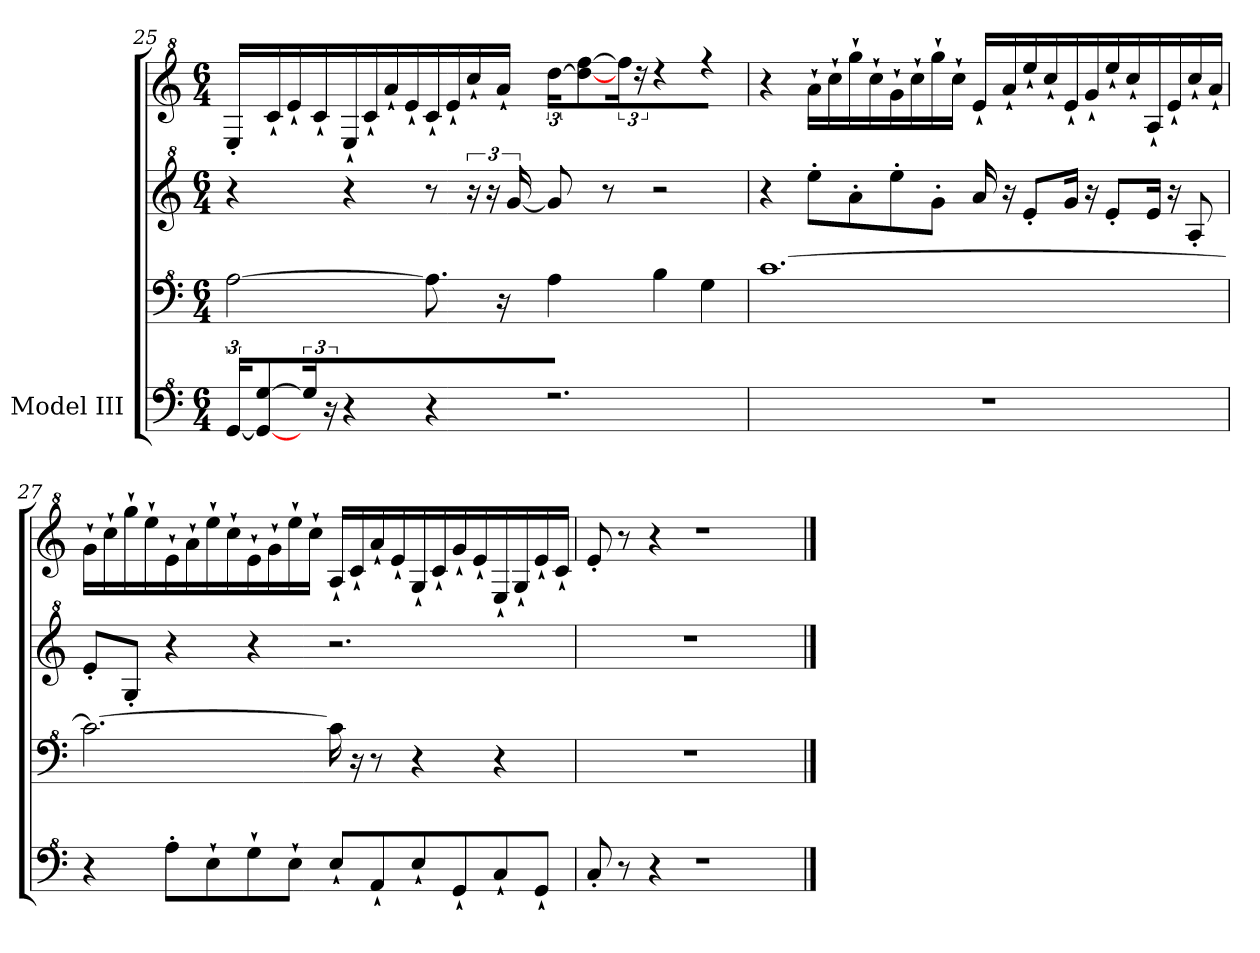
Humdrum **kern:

**kern	**kern	**kern	**kern
*part1	*part1	*part1	*part1
*staff4	*staff3	*staff2	*staff1
*I"Model III	*	*	*
!!LO:LB:g=z
*clefF^4	*clefF^4	*clefG^2	*clefG^2
*k[]	*k[]	*k[]	*k[]
*M6/4	*M6/4	*M6/4	*M6/4
*MM68	*MM68	*MM68	*MM68
=25	=25	=25	=25
[24G/LL	[2a\	4r	16e'/LL
8G/_ [8g/	.	.	.
.	.	.	16cc`/
.	.	.	16ee`/
24g/JJ]	.	.	.
.	.	.	16cc`/
24r	.	.	.
4r	.	4r	16e`/
.	.	.	16cc`/
.	.	.	16aa`/
.	.	.	16ee`/
4r	8.a\]	8r	16cc`/
.	.	.	16ee`/
.	.	24r	16ccc`/
.	.	24r	.
*	*	*	*MM58
.	16r	.	16aa`/JJ
.	.	[24gg/	.
2.r	4a\	8gg/]	[24ddd\LL
.	.	.	8ddd\_ [8fff\
.	.	8r	.
.	.	.	24fff\JJ]
.	.	.	24r
*	*	*	*MM55
.	4b\	2r	4r
*	*	*	*MM46
.	4g\	.	4r
=26	=26	=26	=26
*	*	*	*MM40
1.r	[1.cc	4r	4r
*	*	*	*MM76
.	.	8eee'\L	16aa`\LL
*	*	*	*MM78
.	.	.	16ccc`\
*	*	*	*MM80
.	.	8aa'\	16ggg`\
.	.	.	16ccc`\
.	.	8eee'\	16gg`\
.	.	.	16ccc`\
.	.	8gg'\J	16ggg`\
.	.	.	16ccc`\JJ
.	.	16aa/	16ee`/LL
.	.	16r	16aa`/
.	.	8ee'/L	16eee`/
.	.	.	16ccc`/
.	.	16gg/Jk	16ee`/
.	.	16r	16gg`/
.	.	8ee'/L	16eee`/
.	.	.	16ccc`/
*	*	*	*MM76
.	.	16ee/Jk	16a`/
.	.	16r	16ee`/
.	.	8a'/	16ccc`/
.	.	.	16aa`/JJ
!!LO:LB:g=z
=27	=27	=27	=27
4r	2.cc\_	8ee'/L	16gg`\LL
.	.	.	16ccc`\
.	.	8g'/J	16ggg`\
.	.	.	16eee`\
*	*	*	*MM74
8a'\L	.	4r	16ee`\
.	.	.	16aa`\
8e`\	.	.	16eee`\
.	.	.	16ccc`\
*	*	*	*MM72
8g`\	.	4r	16ee`\
.	.	.	16gg`\
8e`\J	.	.	16eee`\
.	.	.	16ccc`\JJ
*	*	*	*MM70
8e`/L	16cc\]	2.r	16a`/LL
.	16r	.	16cc`/
8A`/	8r	.	16aa`/
.	.	.	16ee`/
*	*	*	*MM66
8e`/	4r	.	16g`/
.	.	.	16cc`/
8G`/	.	.	16gg`/
.	.	.	16ee`/
*	*	*	*MM60
8c`/	4r	.	16e`/
.	.	.	16g`/
*	*	*	*MM50
8G`/J	.	.	16ee`/
*	*	*	*MM40
.	.	.	16cc`/JJ
=28	=28	=28	=28
8c'/	1.r	1.r	8ee'/
8r	.	.	8r
*	*	*	*MM80
4r	.	.	4r
1r	.	.	1r
==	==	==	==
*-	*-	*-	*-
